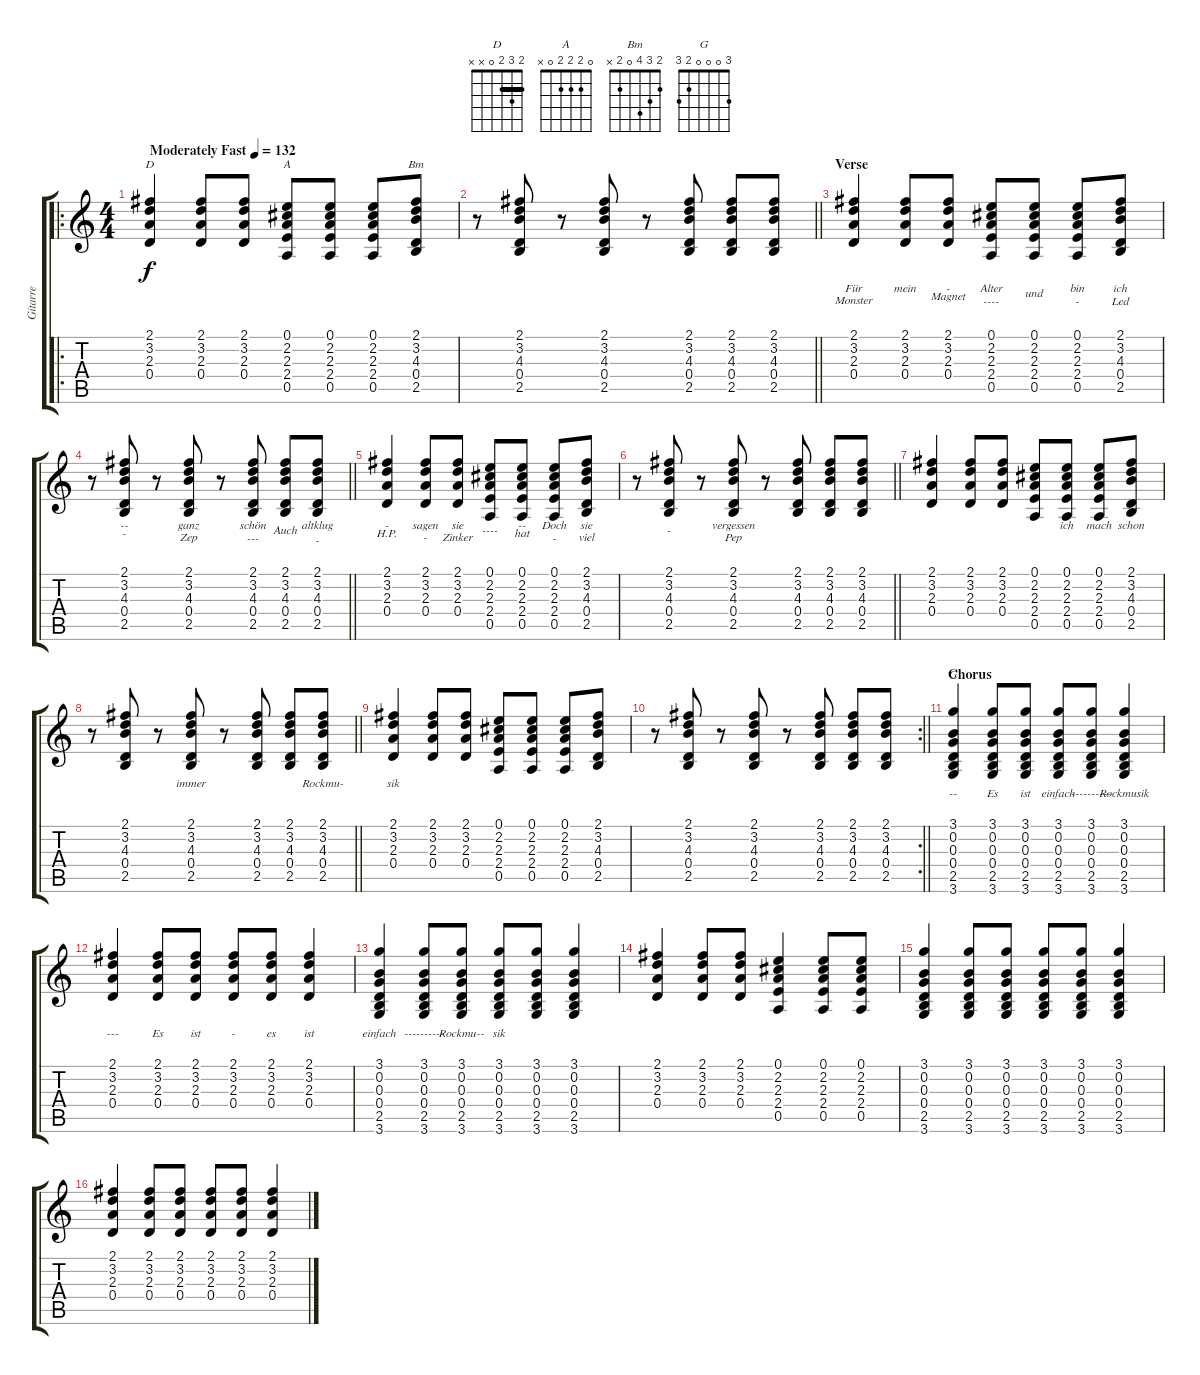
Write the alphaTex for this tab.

\track ("Gitarre" "Gitarre") {instrument electricguitarjazz}
\staff {score tabs}
\tuning (E4 B3 G3 D3 A2 E2) {hide}
\chord ("D" 2 3 2 0 x x) {barre 2}
\chord ("A" 0 2 2 2 0 x)
\chord ("Bm" 2 3 4 0 2 x)
\chord ("G" 3 0 0 0 2 3)
\ro
\ts (4 4)
\tempo (132 "Moderately Fast")
\clef g2
\ks c
(2.1 3.2 2.3 0.4).4{ch "D" dy f instrument electricguitarjazz} (2.1 3.2 2.3 0.4).8 (2.1 3.2 2.3 0.4).8 (0.1 2.2 2.3 2.4 0.5).8{ch "A"} (0.1 2.2 2.3 2.4 0.5).8 (0.1 2.2 2.3 2.4 0.5).8 (2.1 3.2 4.3 0.4 2.5).8{ch "Bm"} |
\barLineRight lightlight
r.8 (2.1 3.2 4.3 0.4 2.5).8 r.8 (2.1 3.2 4.3 0.4 2.5).8 r.8 (2.1 3.2 4.3 0.4 2.5).8 (2.1 3.2 4.3 0.4 2.5).8 (2.1 3.2 4.3 0.4 2.5).8 |
\section ("" "Verse")
(2.1 3.2 2.3 0.4).4{lyrics (0 "Für") lyrics (1 "Monster") lyrics (2 "") lyrics (3 "") lyrics (4 "")} (2.1 3.2 2.3 0.4).8{lyrics (0 "mein") lyrics (1 "") lyrics (2 "") lyrics (3 "") lyrics (4 "")} (2.1 3.2 2.3 0.4).8{lyrics (0 "-") lyrics (1 "Magnet") lyrics (2 "") lyrics (3 "") lyrics (4 "")} (0.1 2.2 2.3 2.4 0.5).8{lyrics (0 "Alter") lyrics (1 "----") lyrics (2 "") lyrics (3 "") lyrics (4 "")} (0.1 2.2 2.3 2.4 0.5).8{lyrics (0 "") lyrics (1 "und") lyrics (2 "") lyrics (3 "") lyrics (4 "")} (0.1 2.2 2.3 2.4 0.5).8{lyrics (0 "bin") lyrics (1 "-") lyrics (2 "") lyrics (3 "") lyrics (4 "")} (2.1 3.2 4.3 0.4 2.5).8{lyrics (0 "ich") lyrics (1 "Led") lyrics (2 "") lyrics (3 "") lyrics (4 "")} |
\barLineRight lightlight
r.8 (2.1 3.2 4.3 0.4 2.5).8{lyrics (0 "--") lyrics (1 "-") lyrics (2 "") lyrics (3 "") lyrics (4 "")} r.8 (2.1 3.2 4.3 0.4 2.5).8{lyrics (0 "ganz") lyrics (1 "Zep") lyrics (2 "") lyrics (3 "") lyrics (4 "")} r.8 (2.1 3.2 4.3 0.4 2.5).8{lyrics (0 "schön") lyrics (1 "---") lyrics (2 "") lyrics (3 "") lyrics (4 "")} (2.1 3.2 4.3 0.4 2.5).8{lyrics (0 "") lyrics (1 "Auch") lyrics (2 "") lyrics (3 "") lyrics (4 "")} (2.1 3.2 4.3 0.4 2.5).8{lyrics (0 "altklug") lyrics (1 "-") lyrics (2 "") lyrics (3 "") lyrics (4 "")} |
(2.1 3.2 2.3 0.4).4{lyrics (0 "-") lyrics (1 "H.P.") lyrics (2 "") lyrics (3 "") lyrics (4 "")} (2.1 3.2 2.3 0.4).8{lyrics (0 "sagen") lyrics (1 "-") lyrics (2 "") lyrics (3 "") lyrics (4 "")} (2.1 3.2 2.3 0.4).8{lyrics (0 "sie") lyrics (1 "Zinker") lyrics (2 "") lyrics (3 "") lyrics (4 "")} (0.1 2.2 2.3 2.4 0.5).8{lyrics (0 "") lyrics (1 "----") lyrics (2 "") lyrics (3 "") lyrics (4 "")} (0.1 2.2 2.3 2.4 0.5).8{lyrics (0 "--") lyrics (1 "hat") lyrics (2 "") lyrics (3 "") lyrics (4 "")} (0.1 2.2 2.3 2.4 0.5).8{lyrics (0 "Doch") lyrics (1 "-") lyrics (2 "") lyrics (3 "") lyrics (4 "")} (2.1 3.2 4.3 0.4 2.5).8{lyrics (0 "sie") lyrics (1 "viel") lyrics (2 "") lyrics (3 "") lyrics (4 "")} |
\barLineRight lightlight
r.8 (2.1 3.2 4.3 0.4 2.5).8{lyrics (0 "") lyrics (1 "-") lyrics (2 "") lyrics (3 "") lyrics (4 "")} r.8 (2.1 3.2 4.3 0.4 2.5).8{lyrics (0 "vergessen") lyrics (1 "Pep") lyrics (2 "") lyrics (3 "") lyrics (4 "")} r.8 (2.1 3.2 4.3 0.4 2.5).8{lyrics (0 "") lyrics (1 "") lyrics (2 "") lyrics (3 "") lyrics (4 "")} (2.1 3.2 4.3 0.4 2.5).8{lyrics (0 "") lyrics (1 "") lyrics (2 "") lyrics (3 "") lyrics (4 "")} (2.1 3.2 4.3 0.4 2.5).8{lyrics (0 "") lyrics (1 "") lyrics (2 "") lyrics (3 "") lyrics (4 "")} |
(2.1 3.2 2.3 0.4).4{lyrics (0 "") lyrics (1 "") lyrics (2 "") lyrics (3 "") lyrics (4 "")} (2.1 3.2 2.3 0.4).8{lyrics (0 "") lyrics (1 "") lyrics (2 "") lyrics (3 "") lyrics (4 "")} (2.1 3.2 2.3 0.4).8{lyrics (0 "") lyrics (1 "") lyrics (2 "") lyrics (3 "") lyrics (4 "")} (0.1 2.2 2.3 2.4 0.5).8{lyrics (0 "") lyrics (1 "") lyrics (2 "") lyrics (3 "") lyrics (4 "")} (0.1 2.2 2.3 2.4 0.5).8{lyrics (0 "ich") lyrics (1 "") lyrics (2 "") lyrics (3 "") lyrics (4 "")} (0.1 2.2 2.3 2.4 0.5).8{lyrics (0 "mach") lyrics (1 "") lyrics (2 "") lyrics (3 "") lyrics (4 "")} (2.1 3.2 4.3 0.4 2.5).8{lyrics (0 "schon") lyrics (1 "") lyrics (2 "") lyrics (3 "") lyrics (4 "")} |
\barLineRight lightlight
r.8 (2.1 3.2 4.3 0.4 2.5).8{lyrics (0 "") lyrics (1 "") lyrics (2 "") lyrics (3 "") lyrics (4 "")} r.8 (2.1 3.2 4.3 0.4 2.5).8{lyrics (0 "immer") lyrics (1 "") lyrics (2 "") lyrics (3 "") lyrics (4 "")} r.8 (2.1 3.2 4.3 0.4 2.5).8{lyrics (0 "") lyrics (1 "") lyrics (2 "") lyrics (3 "") lyrics (4 "")} (2.1 3.2 4.3 0.4 2.5).8{lyrics (0 "") lyrics (1 "") lyrics (2 "") lyrics (3 "") lyrics (4 "")} (2.1 3.2 4.3 0.4 2.5).8{lyrics (0 "Rockmu-") lyrics (1 "") lyrics (2 "") lyrics (3 "") lyrics (4 "")} |
(2.1 3.2 2.3 0.4).4{lyrics (0 "sik") lyrics (1 "") lyrics (2 "") lyrics (3 "") lyrics (4 "")} (2.1 3.2 2.3 0.4).8 (2.1 3.2 2.3 0.4).8 (0.1 2.2 2.3 2.4 0.5).8 (0.1 2.2 2.3 2.4 0.5).8 (0.1 2.2 2.3 2.4 0.5).8 (2.1 3.2 4.3 0.4 2.5).8 |
\rc 2
\barLineRight lightlight
r.8 (2.1 3.2 4.3 0.4 2.5).8 r.8 (2.1 3.2 4.3 0.4 2.5).8 r.8 (2.1 3.2 4.3 0.4 2.5).8 (2.1 3.2 4.3 0.4 2.5).8 (2.1 3.2 4.3 0.4 2.5).8 |
\section ("" "Chorus")
(3.1 0.2 0.3 0.4 2.5 3.6).4{ch "G" lyrics (0 "") lyrics (1 "") lyrics (2 "--") lyrics (3 "") lyrics (4 "")} (3.1 0.2 0.3 0.4 2.5 3.6).8{lyrics (0 "") lyrics (1 "") lyrics (2 "Es") lyrics (3 "") lyrics (4 "")} (3.1 0.2 0.3 0.4 2.5 3.6).8{lyrics (0 "") lyrics (1 "") lyrics (2 "ist") lyrics (3 "") lyrics (4 "")} (3.1 0.2 0.3 0.4 2.5 3.6).8{lyrics (0 "") lyrics (1 "") lyrics (2 "einfach") lyrics (3 "") lyrics (4 "")} (3.1 0.2 0.3 0.4 2.5 3.6).8{lyrics (0 "") lyrics (1 "") lyrics (2 "----------") lyrics (3 "") lyrics (4 "")} (3.1 0.2 0.3 0.4 2.5 3.6).4{lyrics (0 "") lyrics (1 "") lyrics (2 "Rockmusik") lyrics (3 "") lyrics (4 "")} |
(2.1 3.2 2.3 0.4).4{lyrics (0 "") lyrics (1 "") lyrics (2 "---") lyrics (3 "") lyrics (4 "")} (2.1 3.2 2.3 0.4).8{lyrics (0 "") lyrics (1 "") lyrics (2 "Es") lyrics (3 "") lyrics (4 "")} (2.1 3.2 2.3 0.4).8{lyrics (0 "") lyrics (1 "") lyrics (2 "ist") lyrics (3 "") lyrics (4 "")} (2.1 3.2 2.3 0.4).8{lyrics (0 "") lyrics (1 "") lyrics (2 "-") lyrics (3 "") lyrics (4 "")} (2.1 3.2 2.3 0.4).8{lyrics (0 "") lyrics (1 "") lyrics (2 "es") lyrics (3 "") lyrics (4 "")} (2.1 3.2 2.3 0.4).4{lyrics (0 "") lyrics (1 "") lyrics (2 "ist") lyrics (3 "") lyrics (4 "")} |
(3.1 0.2 0.3 0.4 2.5 3.6).4{lyrics (0 "") lyrics (1 "") lyrics (2 "einfach") lyrics (3 "") lyrics (4 "")} (3.1 0.2 0.3 0.4 2.5 3.6).8{lyrics (0 "") lyrics (1 "") lyrics (2 "----------") lyrics (3 "") lyrics (4 "")} (3.1 0.2 0.3 0.4 2.5 3.6).8{lyrics (0 "") lyrics (1 "") lyrics (2 "Rockmu--") lyrics (3 "") lyrics (4 "")} (3.1 0.2 0.3 0.4 2.5 3.6).8{lyrics (0 "") lyrics (1 "") lyrics (2 "sik") lyrics (3 "") lyrics (4 "")} (3.1 0.2 0.3 0.4 2.5 3.6).8 (3.1 0.2 0.3 0.4 2.5 3.6).4 |
(2.1 3.2 2.3 0.4).4 (2.1 3.2 2.3 0.4).8 (2.1 3.2 2.3 0.4).8 (0.1 2.2 2.3 2.4 0.5).4 (0.1 2.2 2.3 2.4 0.5).8 (0.1 2.2 2.3 2.4 0.5).8 |
(3.1 0.2 0.3 0.4 2.5 3.6).4 (3.1 0.2 0.3 0.4 2.5 3.6).8 (3.1 0.2 0.3 0.4 2.5 3.6).8 (3.1 0.2 0.3 0.4 2.5 3.6).8 (3.1 0.2 0.3 0.4 2.5 3.6).8 (3.1 0.2 0.3 0.4 2.5 3.6).4 |
(2.1 3.2 2.3 0.4).4 (2.1 3.2 2.3 0.4).8 (2.1 3.2 2.3 0.4).8 (2.1 3.2 2.3 0.4).8 (2.1 3.2 2.3 0.4).8 (2.1 3.2 2.3 0.4).4
